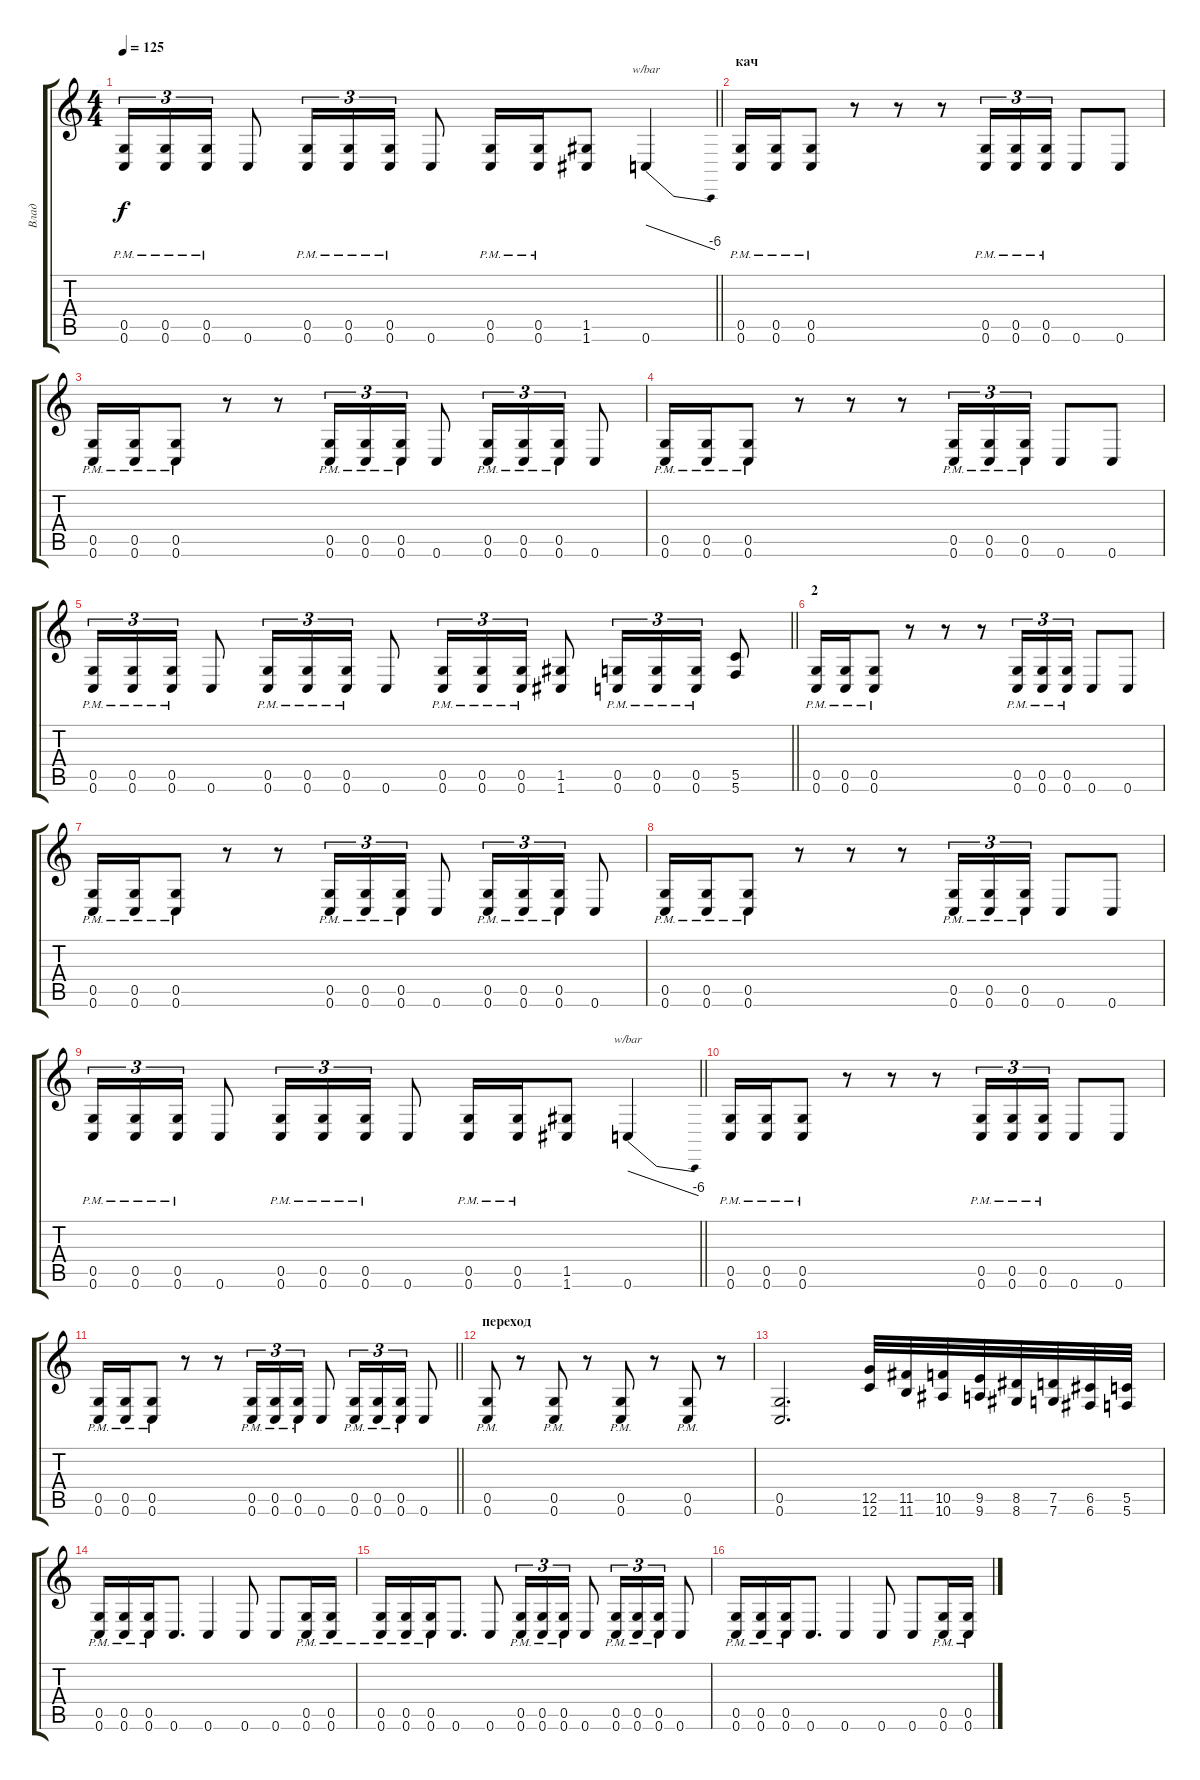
\track ("Влад" "Влад") {instrument distortionguitar}
\staff {score tabs}
\tuning (D4 A3 F3 C3 G2 C2) {hide}
\ts (4 4)
\tempo 125
\clef g2
\barLineRight lightlight
\ks c
(0.5{pm} 0.6{pm}).16{tu (3 2) dy f} (0.5{pm} 0.6{pm}).16{tu (3 2)} (0.5{pm} 0.6{pm}).16{tu (3 2)} 0.6.8 (0.5{pm} 0.6{pm}).16{tu (3 2)} (0.5{pm} 0.6{pm}).16{tu (3 2)} (0.5{pm} 0.6{pm}).16{tu (3 2)} 0.6.8 (0.5{pm} 0.6{pm}).16 (0.5{pm} 0.6{pm}).16 (1.5 1.6).8 0.6.4{tbe (dive default 0 0 60 -24)} |
\section ("" "кач")
(0.5{pm} 0.6{pm}).16 (0.5{pm} 0.6{pm}).16 (0.5{pm} 0.6{pm}).8 r.8 r.8 r.8 (0.5{pm} 0.6{pm}).16{tu (3 2)} (0.5{pm} 0.6{pm}).16{tu (3 2)} (0.5{pm} 0.6{pm}).16{tu (3 2)} 0.6.8 0.6.8 |
(0.5{pm} 0.6{pm}).16 (0.5{pm} 0.6{pm}).16 (0.5{pm} 0.6{pm}).8 r.8 r.8 (0.5{pm} 0.6{pm}).16{tu (3 2)} (0.5{pm} 0.6{pm}).16{tu (3 2)} (0.5{pm} 0.6{pm}).16{tu (3 2)} 0.6.8 (0.5{pm} 0.6{pm}).16{tu (3 2)} (0.5{pm} 0.6{pm}).16{tu (3 2)} (0.5{pm} 0.6{pm}).16{tu (3 2)} 0.6.8 |
(0.5{pm} 0.6{pm}).16 (0.5{pm} 0.6{pm}).16 (0.5{pm} 0.6{pm}).8 r.8 r.8 r.8 (0.5{pm} 0.6{pm}).16{tu (3 2)} (0.5{pm} 0.6{pm}).16{tu (3 2)} (0.5{pm} 0.6{pm}).16{tu (3 2)} 0.6.8 0.6.8 |
\barLineRight lightlight
(0.5{pm} 0.6{pm}).16{tu (3 2)} (0.5{pm} 0.6{pm}).16{tu (3 2)} (0.5{pm} 0.6{pm}).16{tu (3 2)} 0.6.8 (0.5{pm} 0.6{pm}).16{tu (3 2)} (0.5{pm} 0.6{pm}).16{tu (3 2)} (0.5{pm} 0.6{pm}).16{tu (3 2)} 0.6.8 (0.5{pm} 0.6{pm}).16{tu (3 2)} (0.5{pm} 0.6{pm}).16{tu (3 2)} (0.5{pm} 0.6{pm}).16{tu (3 2)} (1.5 1.6).8 (0.5{pm} 0.6{pm}).16{tu (3 2)} (0.5{pm} 0.6{pm}).16{tu (3 2)} (0.5{pm} 0.6{pm}).16{tu (3 2)} (5.5 5.6).8 |
\section ("" "2")
(0.5{pm} 0.6{pm}).16 (0.5{pm} 0.6{pm}).16 (0.5{pm} 0.6{pm}).8 r.8 r.8 r.8 (0.5{pm} 0.6{pm}).16{tu (3 2)} (0.5{pm} 0.6{pm}).16{tu (3 2)} (0.5{pm} 0.6{pm}).16{tu (3 2)} 0.6.8 0.6.8 |
(0.5{pm} 0.6{pm}).16 (0.5{pm} 0.6{pm}).16 (0.5{pm} 0.6{pm}).8 r.8 r.8 (0.5{pm} 0.6{pm}).16{tu (3 2)} (0.5{pm} 0.6{pm}).16{tu (3 2)} (0.5{pm} 0.6{pm}).16{tu (3 2)} 0.6.8 (0.5{pm} 0.6{pm}).16{tu (3 2)} (0.5{pm} 0.6{pm}).16{tu (3 2)} (0.5{pm} 0.6{pm}).16{tu (3 2)} 0.6.8 |
(0.5{pm} 0.6{pm}).16 (0.5{pm} 0.6{pm}).16 (0.5{pm} 0.6{pm}).8 r.8 r.8 r.8 (0.5{pm} 0.6{pm}).16{tu (3 2)} (0.5{pm} 0.6{pm}).16{tu (3 2)} (0.5{pm} 0.6{pm}).16{tu (3 2)} 0.6.8 0.6.8 |
\barLineRight lightlight
(0.5{pm} 0.6{pm}).16{tu (3 2)} (0.5{pm} 0.6{pm}).16{tu (3 2)} (0.5{pm} 0.6{pm}).16{tu (3 2)} 0.6.8 (0.5{pm} 0.6{pm}).16{tu (3 2)} (0.5{pm} 0.6{pm}).16{tu (3 2)} (0.5{pm} 0.6{pm}).16{tu (3 2)} 0.6.8 (0.5{pm} 0.6{pm}).16 (0.5{pm} 0.6{pm}).16 (1.5 1.6).8 0.6.4{tbe (dive default 0 0 60 -24)} |
(0.5{pm} 0.6{pm}).16 (0.5{pm} 0.6{pm}).16 (0.5{pm} 0.6{pm}).8 r.8 r.8 r.8 (0.5{pm} 0.6{pm}).16{tu (3 2)} (0.5{pm} 0.6{pm}).16{tu (3 2)} (0.5{pm} 0.6{pm}).16{tu (3 2)} 0.6.8 0.6.8 |
\barLineRight lightlight
(0.5{pm} 0.6{pm}).16 (0.5{pm} 0.6{pm}).16 (0.5{pm} 0.6{pm}).8 r.8 r.8 (0.5{pm} 0.6{pm}).16{tu (3 2)} (0.5{pm} 0.6{pm}).16{tu (3 2)} (0.5{pm} 0.6{pm}).16{tu (3 2)} 0.6.8 (0.5{pm} 0.6{pm}).16{tu (3 2)} (0.5{pm} 0.6{pm}).16{tu (3 2)} (0.5{pm} 0.6{pm}).16{tu (3 2)} 0.6.8 |
\section ("" "переход")
(0.5{pm} 0.6{pm}).8 r.8 (0.5{pm} 0.6{pm}).8 r.8 (0.5{pm} 0.6{pm}).8 r.8 (0.5{pm} 0.6).8 r.8 |
(0.5 0.6).2{d} (12.5 12.6).32 (11.5 11.6).32 (10.5 10.6).32 (9.5 9.6).32 (8.5 8.6).32 (7.5 7.6).32 (6.5 6.6).32 (5.5 5.6).32 |
(0.5{pm} 0.6{pm}).16 (0.5{pm} 0.6{pm}).16 (0.5{pm} 0.6{pm}).16 0.6.8{d} 0.6.4 0.6.8 0.6.8 (0.5{pm} 0.6{pm}).16 (0.5{pm} 0.6{pm}).16 |
(0.5{pm} 0.6{pm}).16 (0.5{pm} 0.6{pm}).16 (0.5{pm} 0.6{pm}).16 0.6.8{d} 0.6.8 (0.5{pm} 0.6{pm}).16{tu (3 2)} (0.5{pm} 0.6{pm}).16{tu (3 2)} (0.5{pm} 0.6{pm}).16{tu (3 2)} 0.6.8 (0.5{pm} 0.6{pm}).16{tu (3 2)} (0.5{pm} 0.6{pm}).16{tu (3 2)} (0.5{pm} 0.6{pm}).16{tu (3 2)} 0.6.8 |
(0.5{pm} 0.6{pm}).16 (0.5{pm} 0.6{pm}).16 (0.5{pm} 0.6{pm}).16 0.6.8{d} 0.6.4 0.6.8 0.6.8 (0.5{pm} 0.6{pm}).16 (0.5{pm} 0.6{pm}).16
